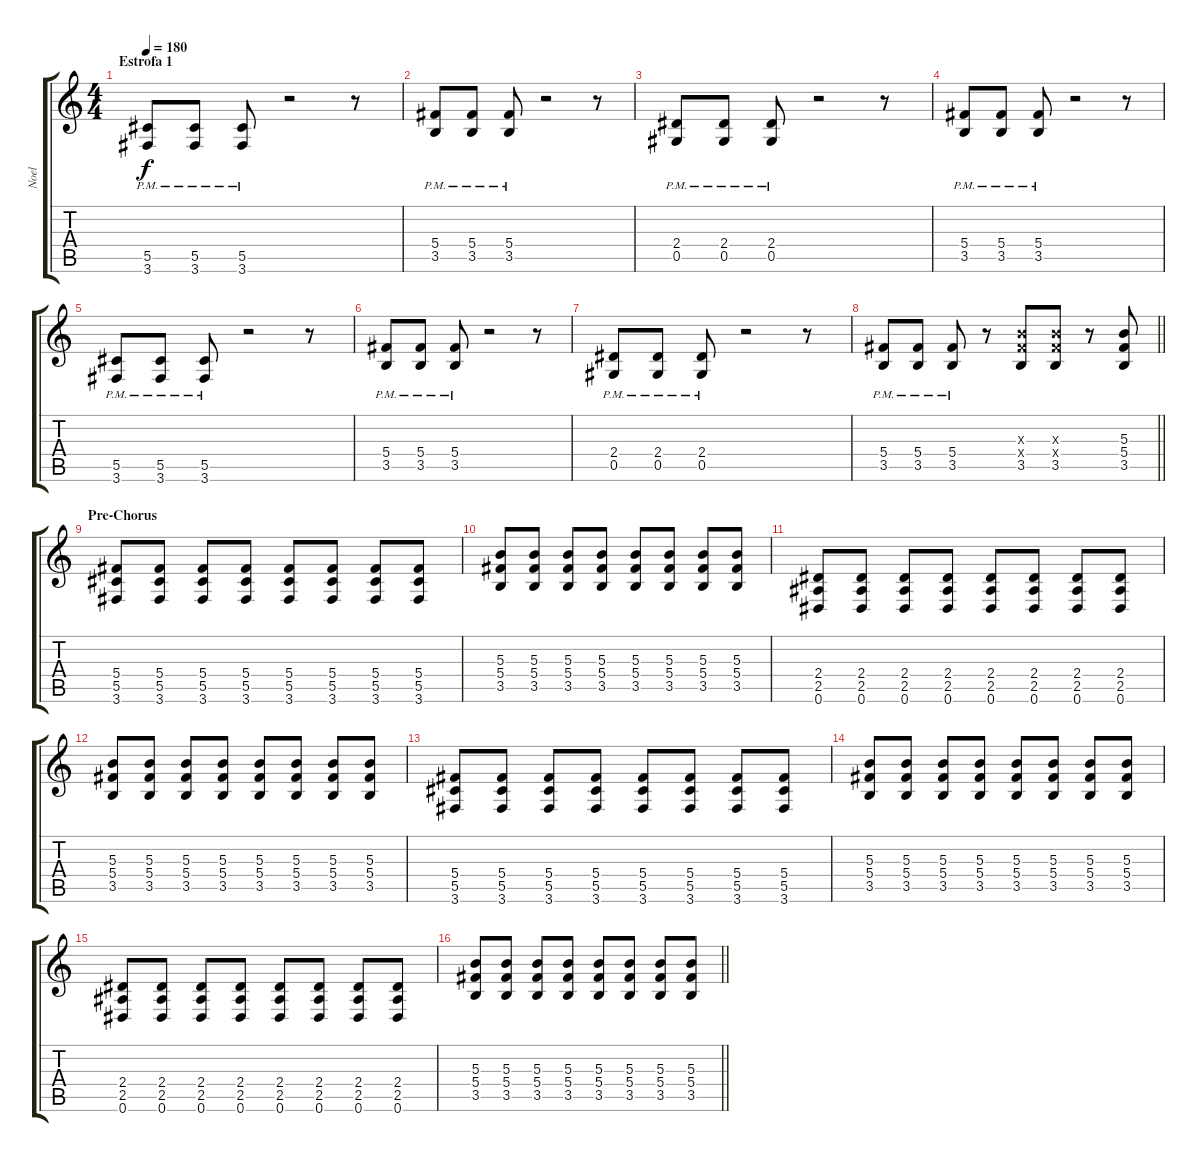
\track ("Noel" "Noel") {instrument overdrivenguitar}
\staff {score tabs}
\tuning (Eb4 Bb3 Gb3 Db3 Ab2 Eb2) {hide}
\ts (4 4)
\section ("" "Estrofa 1")
\tempo 180
\clef g2
\ks c
(5.5{pm} 3.6{pm}).8{dy f} (5.5{pm} 3.6{pm}).8 (5.5{pm} 3.6{pm}).8 r.2 r.8 |
(5.4{pm} 3.5{pm}).8 (5.4{pm} 3.5{pm}).8 (5.4{pm} 3.5{pm}).8 r.2 r.8 |
(2.4{pm} 0.5{pm}).8 (2.4{pm} 0.5{pm}).8 (2.4{pm} 0.5{pm}).8 r.2 r.8 |
(5.4{pm} 3.5{pm}).8 (5.4{pm} 3.5{pm}).8 (5.4{pm} 3.5{pm}).8 r.2 r.8 |
(5.5{pm} 3.6{pm}).8 (5.5{pm} 3.6{pm}).8 (5.5{pm} 3.6{pm}).8 r.2 r.8 |
(5.4{pm} 3.5{pm}).8 (5.4{pm} 3.5{pm}).8 (5.4{pm} 3.5{pm}).8 r.2 r.8 |
(2.4{pm} 0.5{pm}).8 (2.4{pm} 0.5{pm}).8 (2.4{pm} 0.5{pm}).8 r.2 r.8 |
\barLineRight lightlight
(5.4{pm} 3.5{pm}).8 (5.4{pm} 3.5{pm}).8 (5.4{pm} 3.5{pm}).8 r.8 (5.3{x} 5.4{x} 3.5).8 (5.3{x} 5.4{x} 3.5).8 r.8 (5.3 5.4 3.5).8 |
\section ("" "Pre-Chorus")
(5.4 5.5 3.6).8 (5.4 5.5 3.6).8 (5.4 5.5 3.6).8 (5.4 5.5 3.6).8 (5.4 5.5 3.6).8 (5.4 5.5 3.6).8 (5.4 5.5 3.6).8 (5.4 5.5 3.6).8 |
(5.3 5.4 3.5).8 (5.3 5.4 3.5).8 (5.3 5.4 3.5).8 (5.3 5.4 3.5).8 (5.3 5.4 3.5).8 (5.3 5.4 3.5).8 (5.3 5.4 3.5).8 (5.3 5.4 3.5).8 |
(2.4 2.5 0.6).8 (2.4 2.5 0.6).8 (2.4 2.5 0.6).8 (2.4 2.5 0.6).8 (2.4 2.5 0.6).8 (2.4 2.5 0.6).8 (2.4 2.5 0.6).8 (2.4 2.5 0.6).8 |
(5.3 5.4 3.5).8 (5.3 5.4 3.5).8 (5.3 5.4 3.5).8 (5.3 5.4 3.5).8 (5.3 5.4 3.5).8 (5.3 5.4 3.5).8 (5.3 5.4 3.5).8 (5.3 5.4 3.5).8 |
(5.4 5.5 3.6).8{volume 13} (5.4 5.5 3.6).8 (5.4 5.5 3.6).8 (5.4 5.5 3.6).8 (5.4 5.5 3.6).8 (5.4 5.5 3.6).8 (5.4 5.5 3.6).8 (5.4 5.5 3.6).8 |
(5.3 5.4 3.5).8 (5.3 5.4 3.5).8 (5.3 5.4 3.5).8 (5.3 5.4 3.5).8 (5.3 5.4 3.5).8 (5.3 5.4 3.5).8 (5.3 5.4 3.5).8 (5.3 5.4 3.5).8 |
(2.4 2.5 0.6).8 (2.4 2.5 0.6).8 (2.4 2.5 0.6).8 (2.4 2.5 0.6).8 (2.4 2.5 0.6).8 (2.4 2.5 0.6).8 (2.4 2.5 0.6).8 (2.4 2.5 0.6).8 |
\barLineRight lightlight
(5.3 5.4 3.5).8 (5.3 5.4 3.5).8 (5.3 5.4 3.5).8 (5.3 5.4 3.5).8 (5.3 5.4 3.5).8 (5.3 5.4 3.5).8 (5.3 5.4 3.5).8 (5.3 5.4 3.5).8
